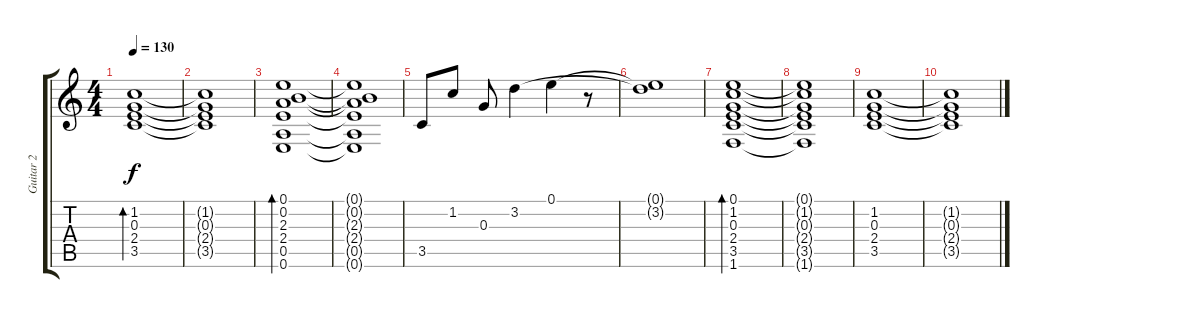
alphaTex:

\track ("Guitar 2" "Guitar 2") {instrument electricguitarclean}
\staff {score tabs}
\tuning (E4 B3 G3 D3 A2 E2) {hide}
\ts (4 4)
\tempo 130
\clef g2
\ks c
(1.2 0.3 2.4 3.5).1{bd 120 dy f} |
(1.2{t} 0.3{t} 2.4{t} 3.5{t}).1 |
(0.1 0.2 2.3 2.4 0.5 0.6).1{bd 240} |
(0.1{t} 0.2{t} 2.3{t} 2.4{t} 0.5{t} 0.6{t}).1 |
3.5.8 1.2.8 0.3.8 3.2.4 0.1.4 r.8 |
(0.1{t} 3.2{t}).1 |
(0.1 1.2 0.3 2.4 3.5 1.6).1{bd 240} |
(0.1{t} 1.2{t} 0.3{t} 2.4{t} 3.5{t} 1.6{t}).1 |
(1.2 0.3 2.4 3.5).1 |
(1.2{t} 0.3{t} 2.4{t} 3.5{t}).1
